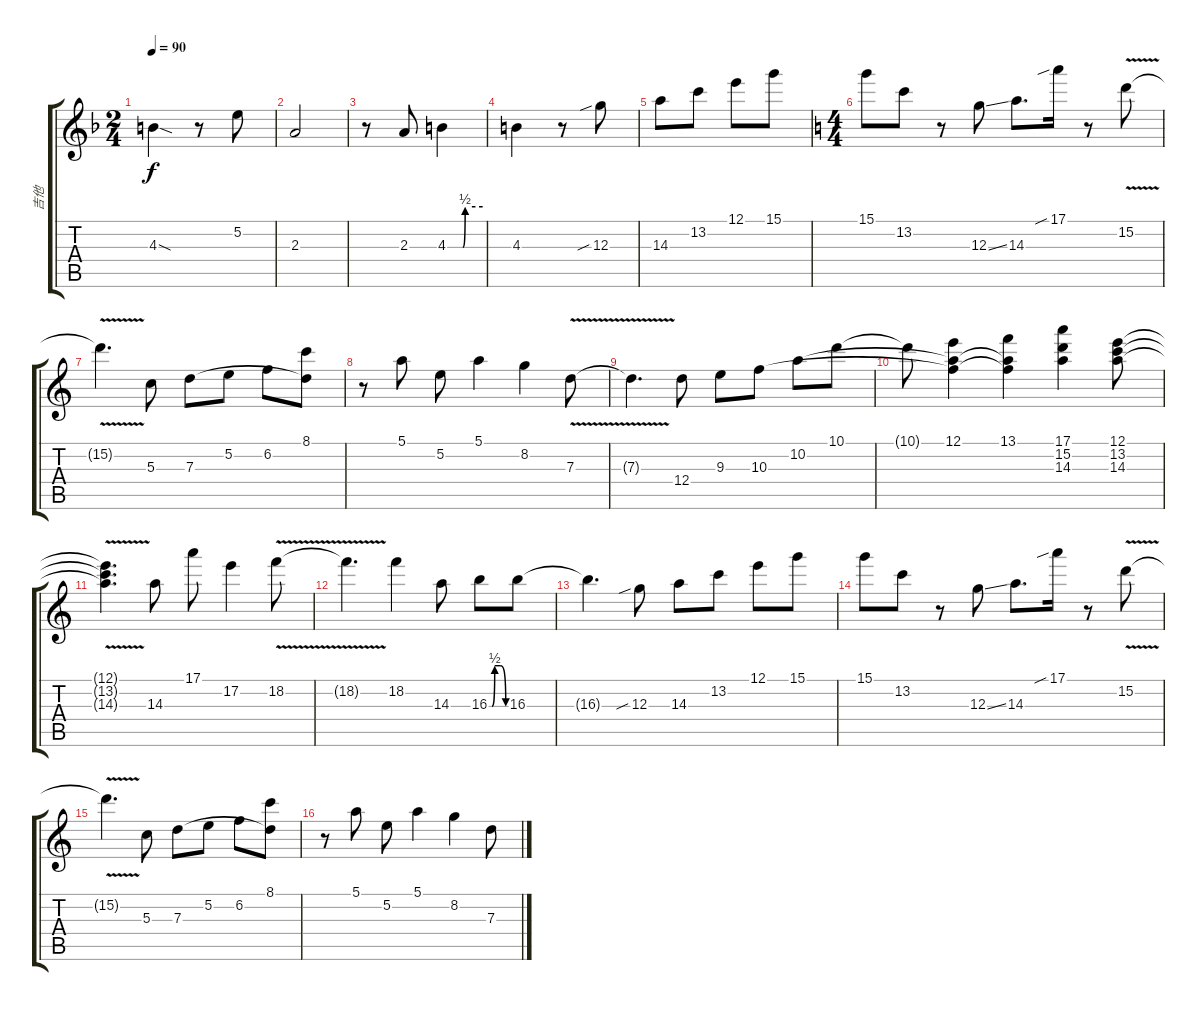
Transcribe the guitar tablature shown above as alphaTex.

\track ("吉他" "吉他") {instrument overdrivenguitar}
\staff {score tabs}
\tuning (E4 B3 G3 D3 A2 E2) {hide}
\ts (2 4)
\tempo 90
\clef g2
\ks f
4.3{sod t}.4{dy f} r.8 5.2.8 |
2.3.2 |
r.8 2.3.8 4.3{be (custom 0 0 26 0 30 2 60 2)}.4 |
4.3.4 r.8 12.3{sib}.8 |
14.3.8 13.2.8 12.1.8 15.1.8 |
\ts (4 4)
\ks c
15.1.8 13.2.8 r.8 12.3{ss}.8 14.3.8{d} 17.1{sib}.16 r.8 15.2{v}.8 |
15.2{t}.4{d} 5.3.8 7.3.8 5.2.8 6.2.8 (8.1 7.3{t}).8 |
r.8 5.1.8 5.2.8 5.1.4 8.2.4 7.3{v}.8 |
7.3{t}.4{d} 12.4.8 9.3.8 10.3.8 10.2.8 10.1.8 |
10.1{t}.8 (12.1 10.2{t} 10.3{t}).4 (13.1 10.2{t} 10.3{t}).4 (17.1 15.2 14.3).4 (12.1 13.2 14.3).8 |
(12.1{v t} 13.2{t} 14.3{t}).4{d} 14.3.8 17.1.8 17.2.4 18.2{v}.8 |
18.2{t}.4{d} 18.2.4 14.3.8 16.3{be (custom 0 0 10 0 20 2 40 2 60 0)}.8 16.3.8 |
16.3{t}.4{d} 12.3{sib}.8 14.3.8 13.2.8 12.1.8 15.1.8 |
15.1.8 13.2.8 r.8 12.3{ss}.8 14.3.8{d} 17.1{sib}.16 r.8 15.2{v}.8 |
15.2{t}.4{d} 5.3.8 7.3.8 5.2.8 6.2.8 (8.1 7.3{t}).8 |
r.8 5.1.8 5.2.8 5.1.4 8.2.4 7.3.8
